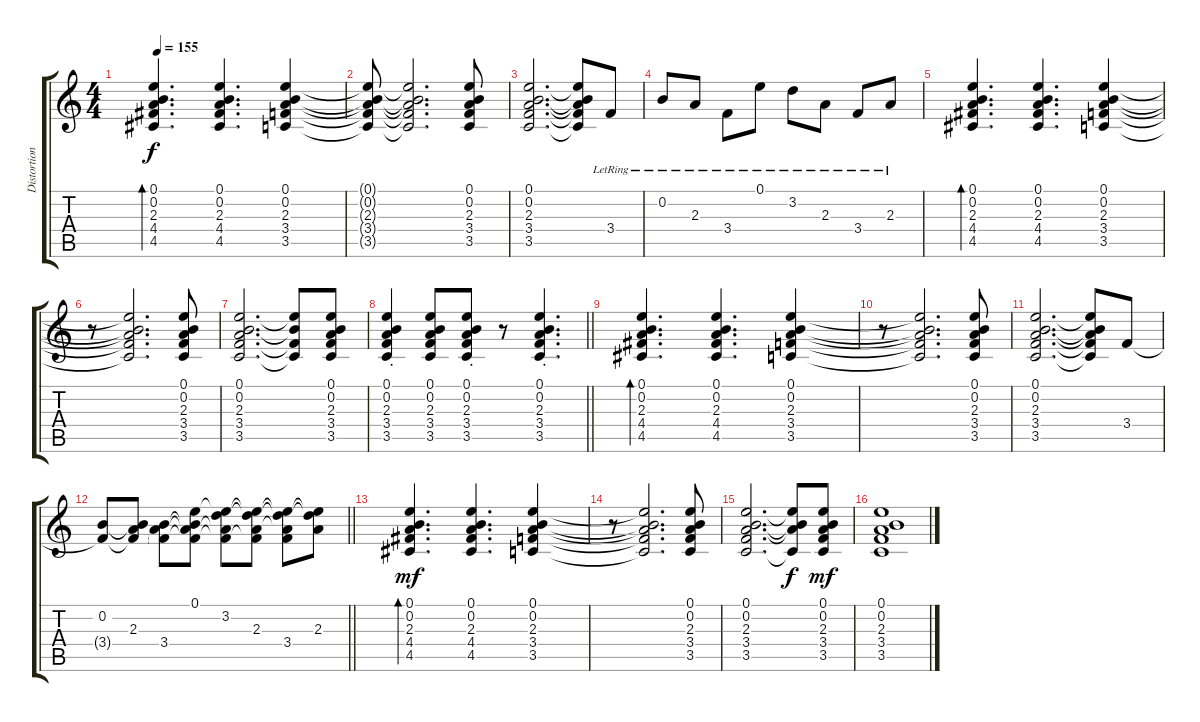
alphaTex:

\track ("Distortion Guitar 2" "Distortion") {instrument overdrivenguitar}
\staff {score tabs}
\tuning (E4 B3 G3 D3 A2 D2) {hide}
\ts (4 4)
\tempo 155
\clef g2
\ks c
(0.1 0.2 2.3 4.4 4.5).4{d bd 30 dy f} (0.1 0.2 2.3 4.4 4.5).4{d} (0.1 0.2 2.3 3.4 3.5).4 |
(0.1{t} 0.2{t} 2.3{t} 3.4{t} 3.5{t}).8 (0.1{t} 0.2{t} 2.3{t} 3.4{t} 3.5{t}).2{d} (0.1 0.2 2.3 3.4 3.5).8 |
(0.1 0.2 2.3 3.4 3.5).2{d} (0.1{t} 0.2{t} 2.3{t} 3.4{t} 3.5{t}).8 3.4{lr}.8 |
0.2{lr}.8 2.3{lr}.8 3.4{lr}.8 0.1{lr}.8 3.2{lr}.8 2.3{lr}.8 3.4{lr}.8 2.3{lr}.8 |
(0.1 0.2 2.3 4.4 4.5).4{d bd 30} (0.1 0.2 2.3 4.4 4.5).4{d} (0.1 0.2 2.3 3.4 3.5).4 |
r.8 (0.1{t} 0.2{t} 2.3{t} 3.4{t} 3.5{t}).2{d} (0.1 0.2 2.3 3.4 3.5).8 |
(0.1 0.2 2.3 3.4 3.5).2{d} (0.1{t} 0.2{t} 3.4{t} 3.5{t}).8 (0.1 0.2 2.3 3.4 3.5).8 |
\barLineRight lightlight
(0.1{st} 0.2{st} 2.3{st} 3.4{st} 3.5{st}).4 (0.1 0.2 2.3 3.4 3.5).8 (0.1{st} 0.2{st} 2.3{st} 3.4{st} 3.5{st}).8 r.8 (0.1{st} 0.2{st} 2.3{st} 3.4{st} 3.5{st}).4{d} |
(0.1 0.2 2.3 4.4 4.5).4{d bd 30} (0.1 0.2 2.3 4.4 4.5).4{d} (0.1 0.2 2.3 3.4 3.5).4 |
r.8 (0.1{t} 0.2{t} 2.3{t} 3.4{t} 3.5{t}).2{d} (0.1 0.2 2.3 3.4 3.5).8 |
(0.1 0.2 2.3 3.4 3.5).2{d} (0.1{t} 0.2{t} 2.3{t} 3.4{t} 3.5{t}).8 3.4.8 |
\barLineRight lightlight
(0.2 3.4{t}).8 (0.2{t} 2.3 3.4{t}).8 (0.2{t} 2.3{t} 3.4).8 (0.1 0.2{t} 2.3{t} 3.4{t}).8 (0.1{t} 3.2 2.3{t} 3.4{t}).8 (0.1{t} 3.2{t} 2.3 3.4{t}).8 (0.1{t} 3.2{t} 2.3{t} 3.4).8 (0.1{t} 3.2{t} 2.3).8 |
(0.1 0.2 2.3 4.4 4.5).4{d bd 30 dy mf volume 11} (0.1 0.2 2.3 4.4 4.5).4{d} (0.1 0.2 2.3 3.4 3.5).4 |
r.8 (0.1{t} 0.2{t} 2.3{t} 3.4{t} 3.5{t}).2{d} (0.1 0.2 2.3 3.4 3.5).8 |
(0.1 0.2 2.3 3.4 3.5).2{d} (0.1{t} 0.2{t} 2.3{t} 3.5{t}).8{dy f} (0.1 0.2 2.3 3.4 3.5).8{dy mf} |
(0.1 0.2 2.3 3.4 3.5).1
